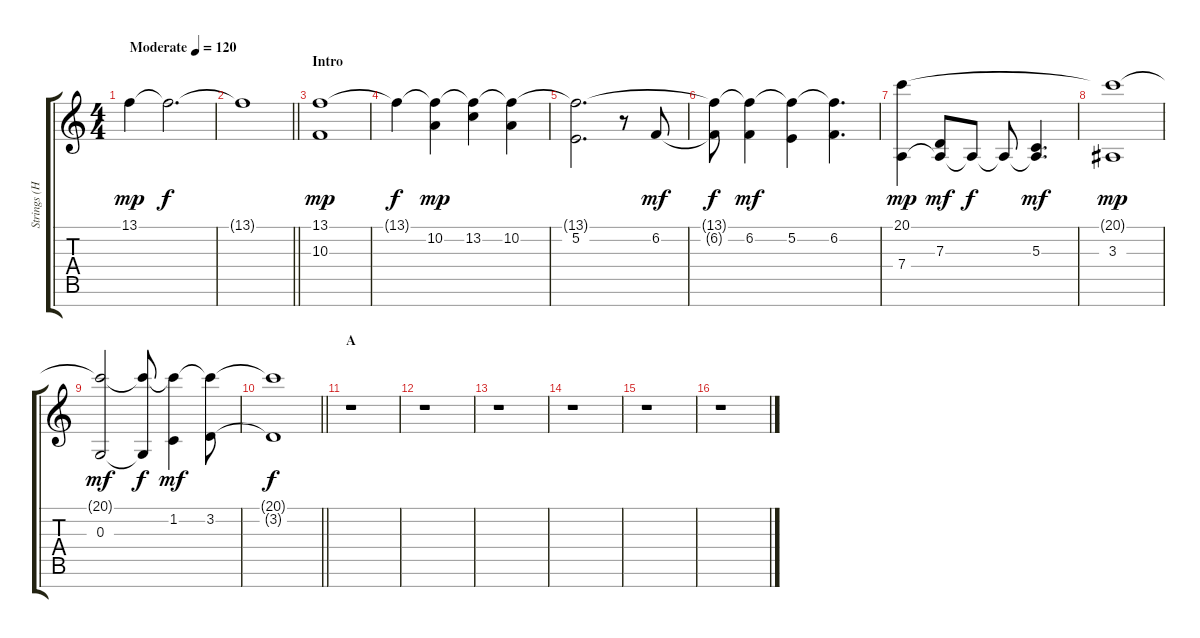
\track ("Strings (H/M)" "Strings (H") {instrument stringensemble2}
\staff {score tabs}
\tuning (E4 B3 G3 D3 A2 E2 B1) {hide}
\ts (4 4)
\tempo (120 "Moderate")
\clef g2
\ks c
13.1.4{dy mp volume 4 instrument stringensemble2} 13.1{t}.2{d dy f volume 11} |
\barLineRight lightlight
13.1{t}.1 |
\section ("" "Intro")
(13.1 10.3).1{dy mp} |
13.1{t}.4{dy f} (13.1{t} 10.2).4{dy mp} (13.1{t} 13.2).4 (13.1{t} 10.2).4 |
(13.1{t} 5.2).2{d} r.8 6.2.8{dy mf} |
(13.1{t} 6.2{t}).8{dy f} (13.1{t} 6.2).4{dy mf} (13.1{t} 5.2).4 (13.1{t} 6.2).4{d} |
(20.1 7.4).4{dy mp} (7.3 7.4{t}).8{dy mf} 7.4{t}.8{dy f} 7.4{t}.8 (5.3 7.4{t}).4{d dy mf} |
(20.1{t} 3.3).1{dy mp} |
(20.1{t} 0.3).2{dy mf} (20.1{t} 0.3{t}).8{dy f} (20.1{t} 1.2).4{dy mf} (20.1{t} 3.2).8 |
\barLineRight lightlight
(20.1{t} 3.2{t}).1{dy f volume 1} |
\section ("" "A")
r.1 |
r.1 |
r.1 |
r.1 |
r.1 |
r.1
